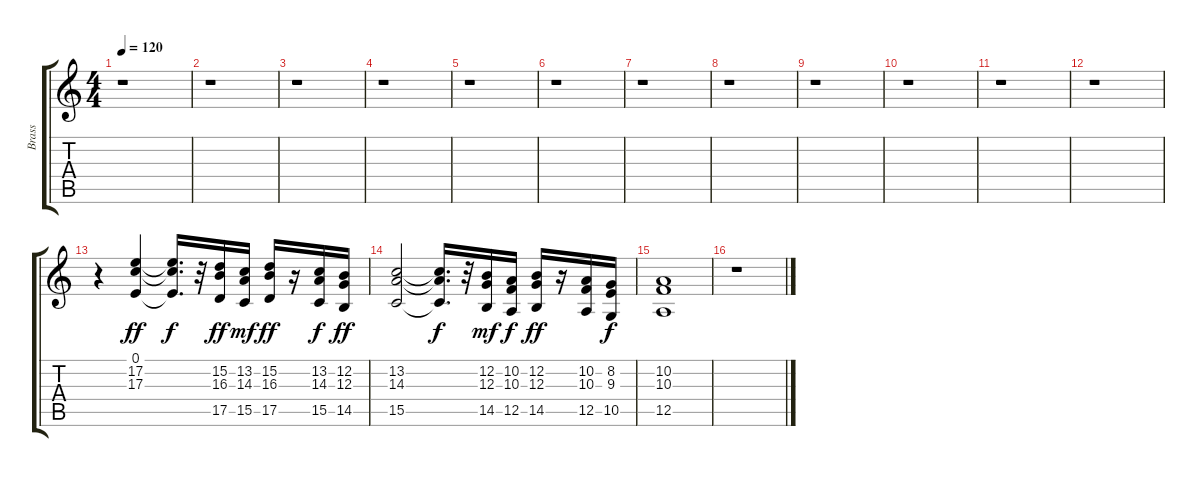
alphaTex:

\track ("Brass" "Brass") {instrument trombone}
\staff {score tabs}
\tuning (E4 B3 G3 D3 A2 E2) {hide}
\ts (4 4)
\tempo 120
\clef g2
\ks c
r.1{dy f} |
r.1 |
r.1 |
r.1 |
r.1 |
r.1 |
r.1 |
r.1 |
r.1 |
r.1 |
r.1 |
r.1 |
r.4 (0.1 17.2 17.3).4{dy ff} (0.1{t} 17.2{t} 17.3{t}).16{d dy f} r.32 (15.2 16.3 17.5).16{dy ff} (13.2 14.3 15.5).16{dy mf} (15.2 16.3 17.5).16{dy ff} r.16 (13.2 14.3 15.5).16{dy f} (12.2 12.3 14.5).16{dy ff} |
(13.2 14.3 15.5).2 (13.2{t} 14.3{t} 15.5{t}).16{d dy f} r.32 (12.2 12.3 14.5).16{dy mf} (10.2 10.3 12.5).16{dy f} (12.2 12.3 14.5).16{dy ff} r.16 (10.2 10.3 12.5).16 (8.2 9.3 10.5).16{dy f} |
(10.2 10.3 12.5).1 |
r.1
